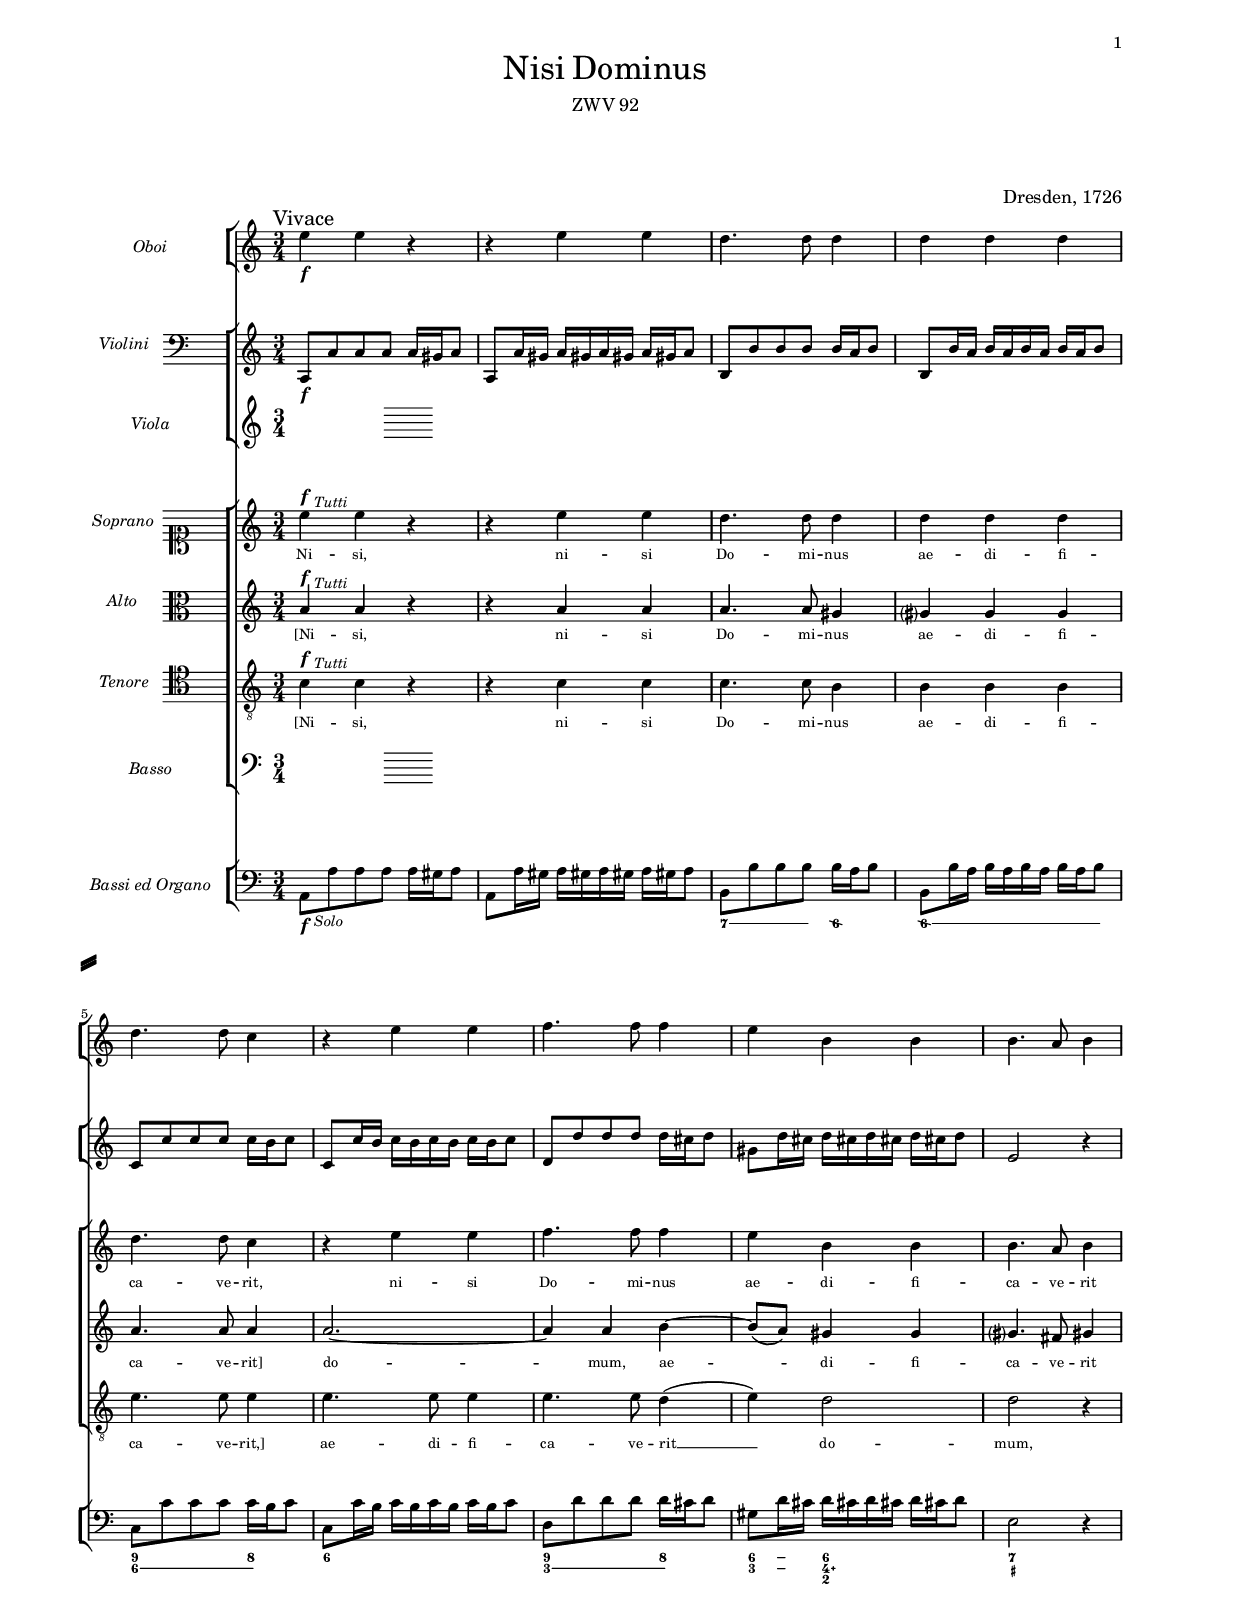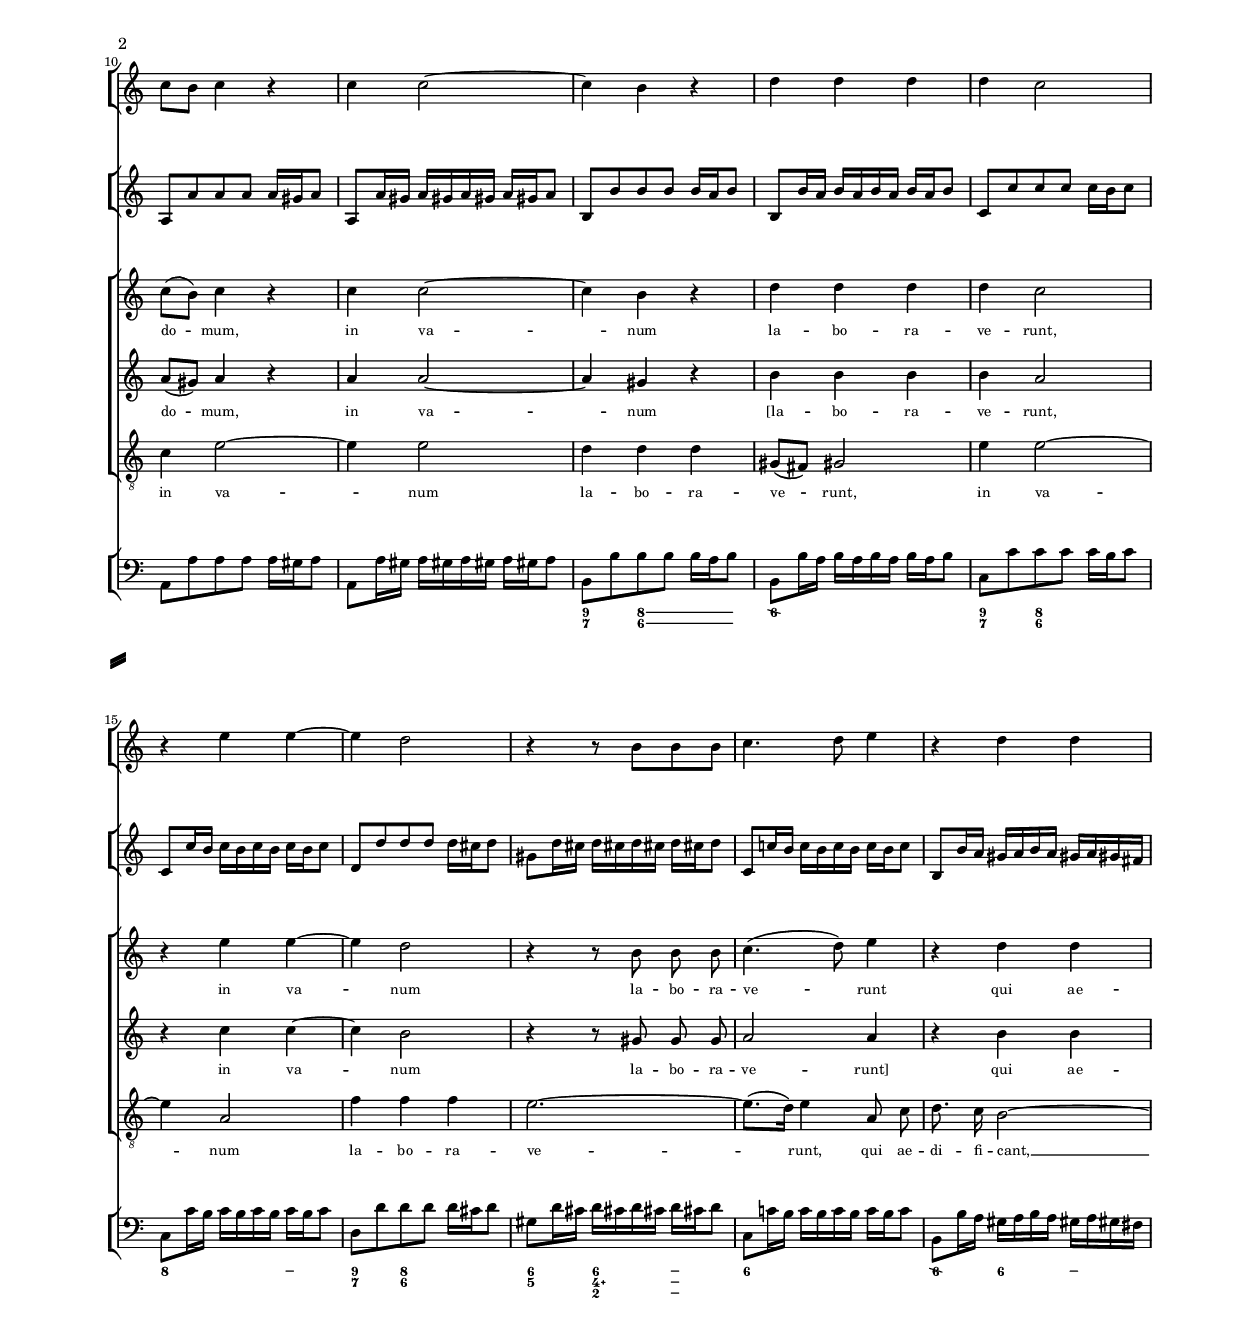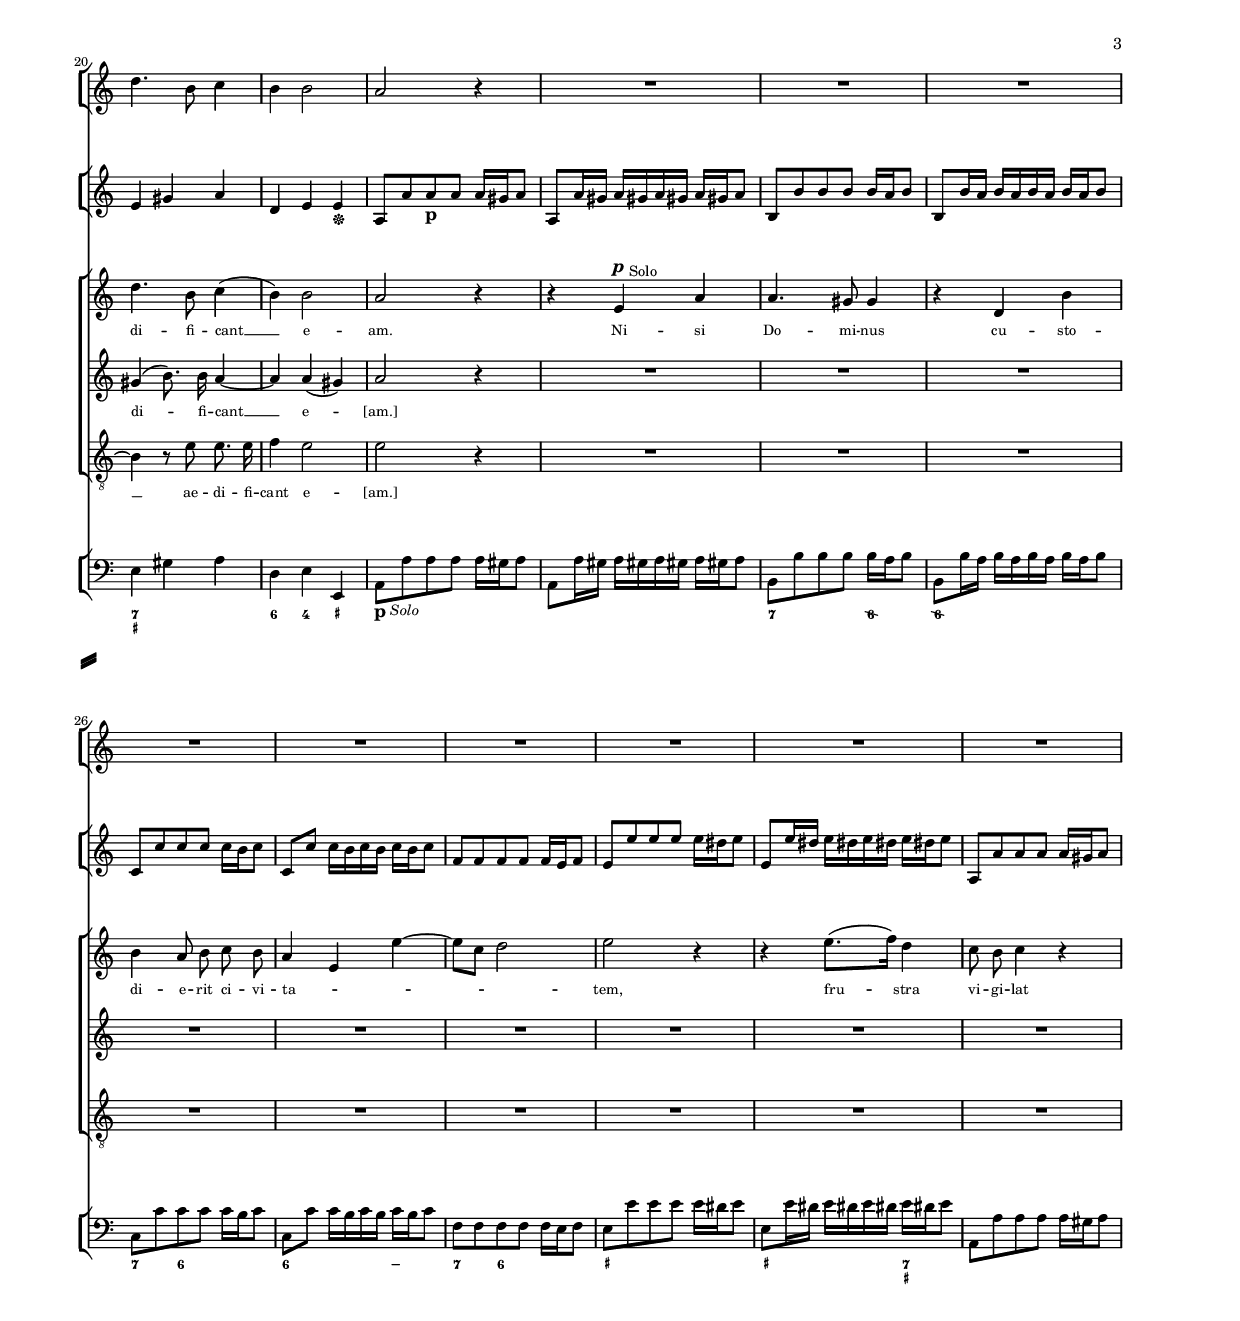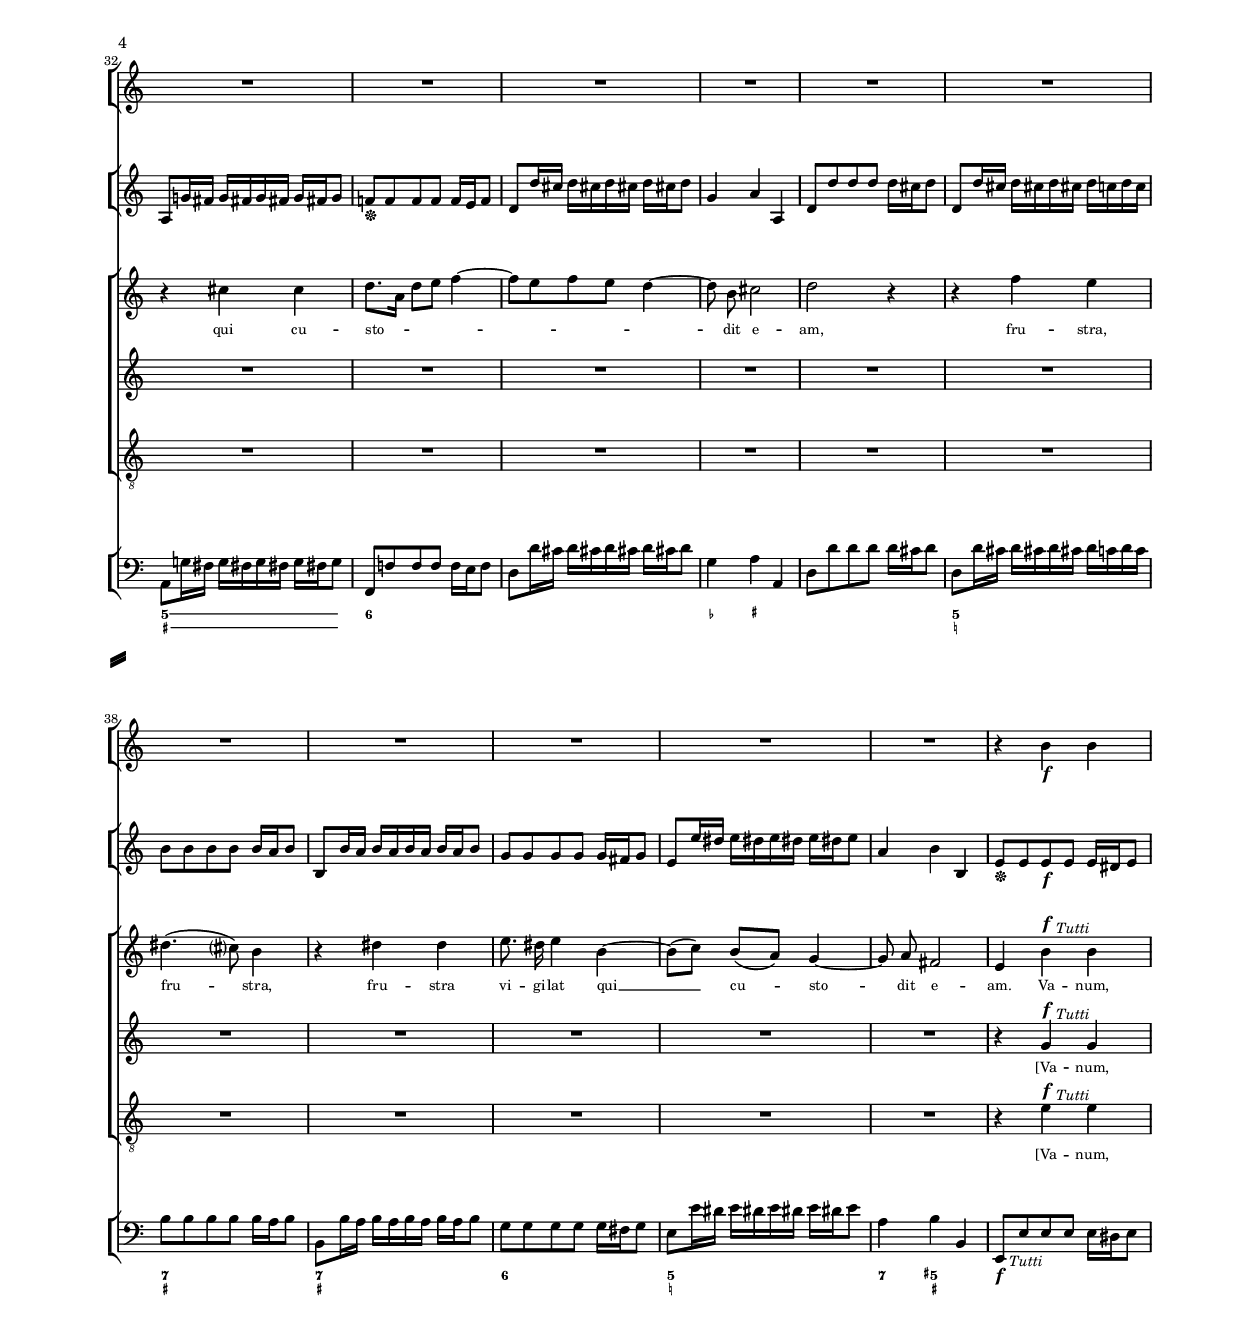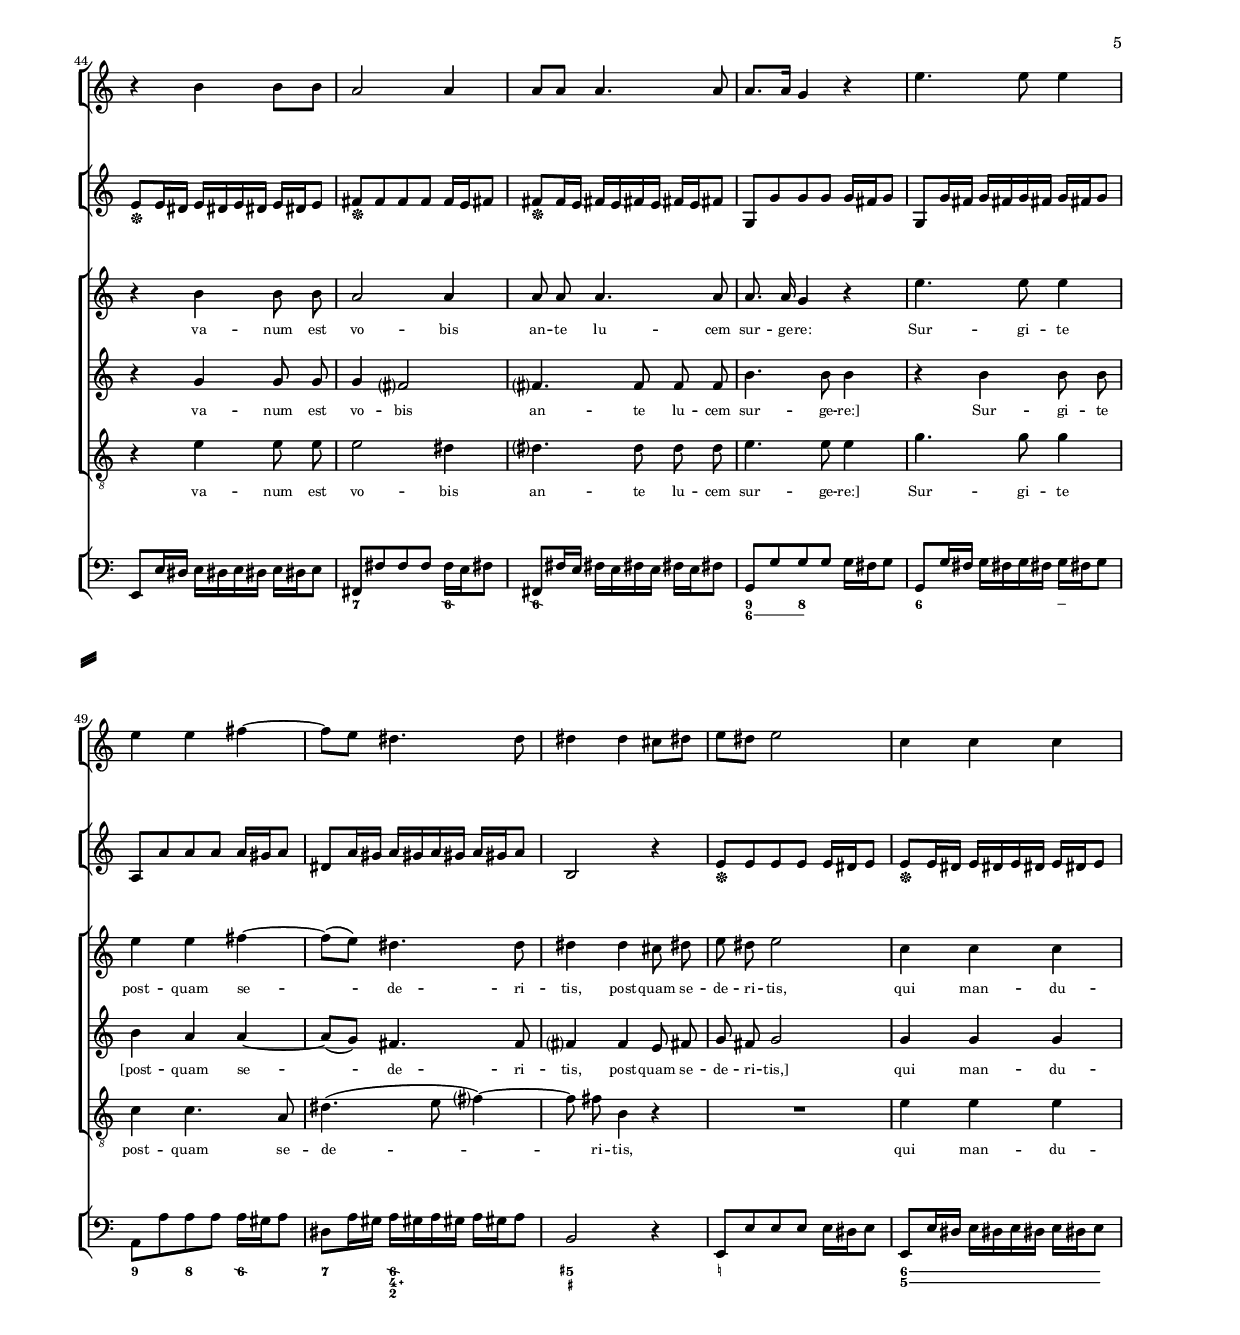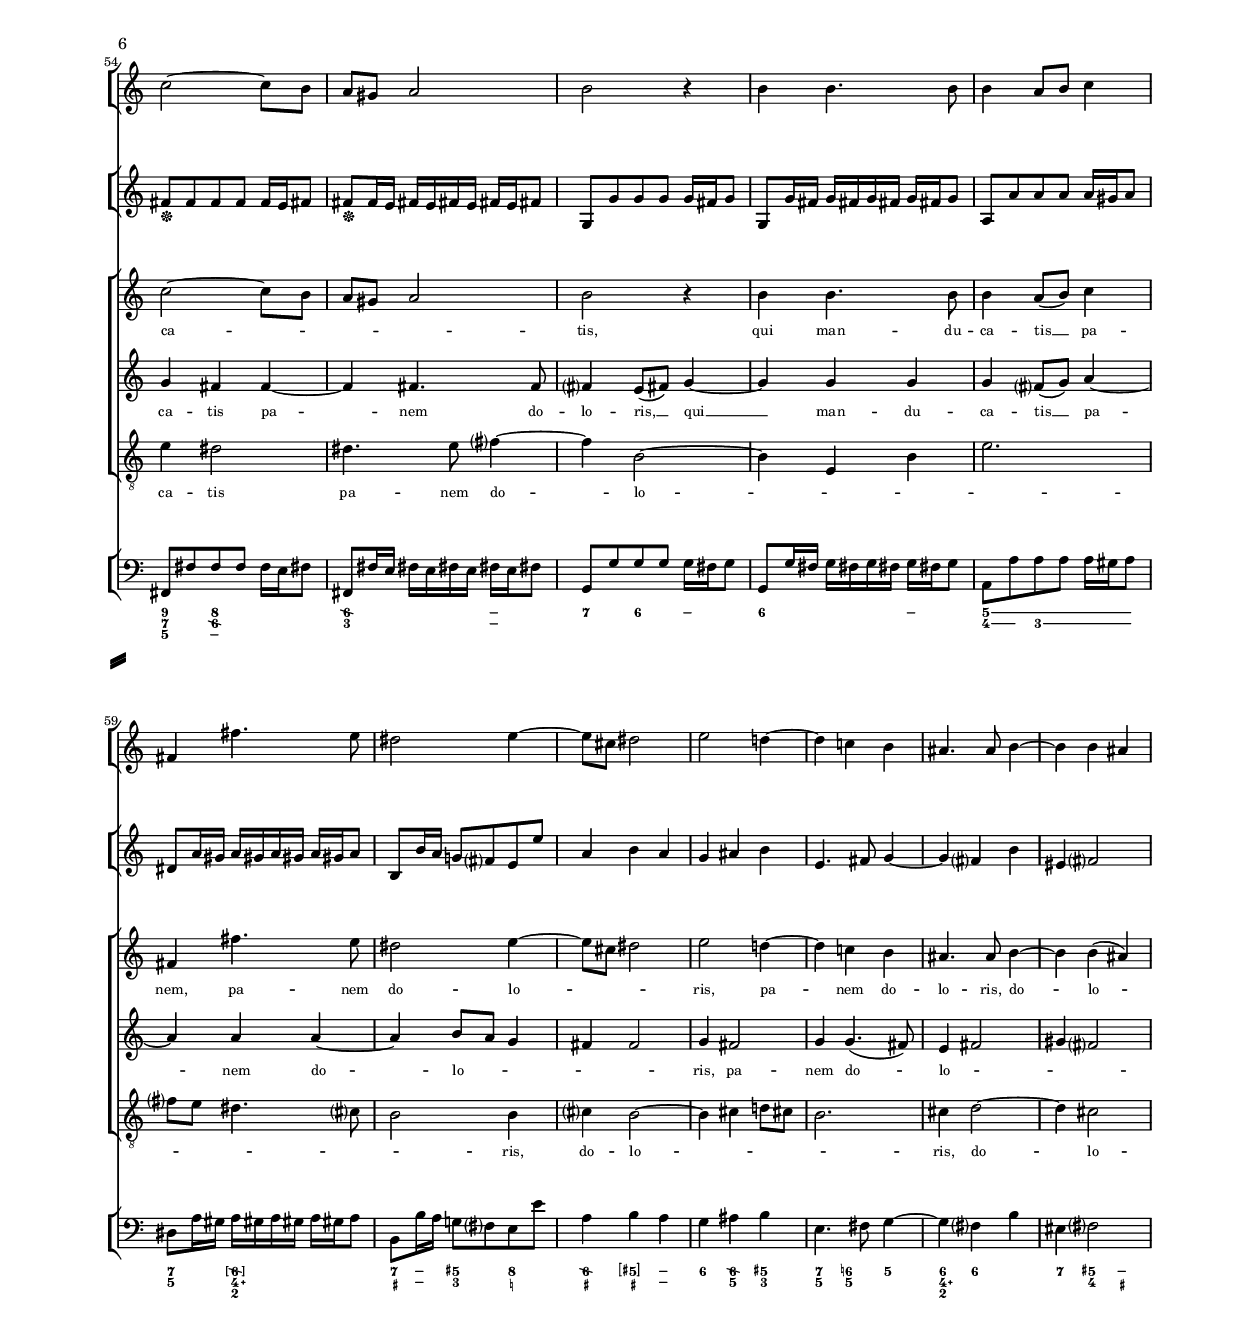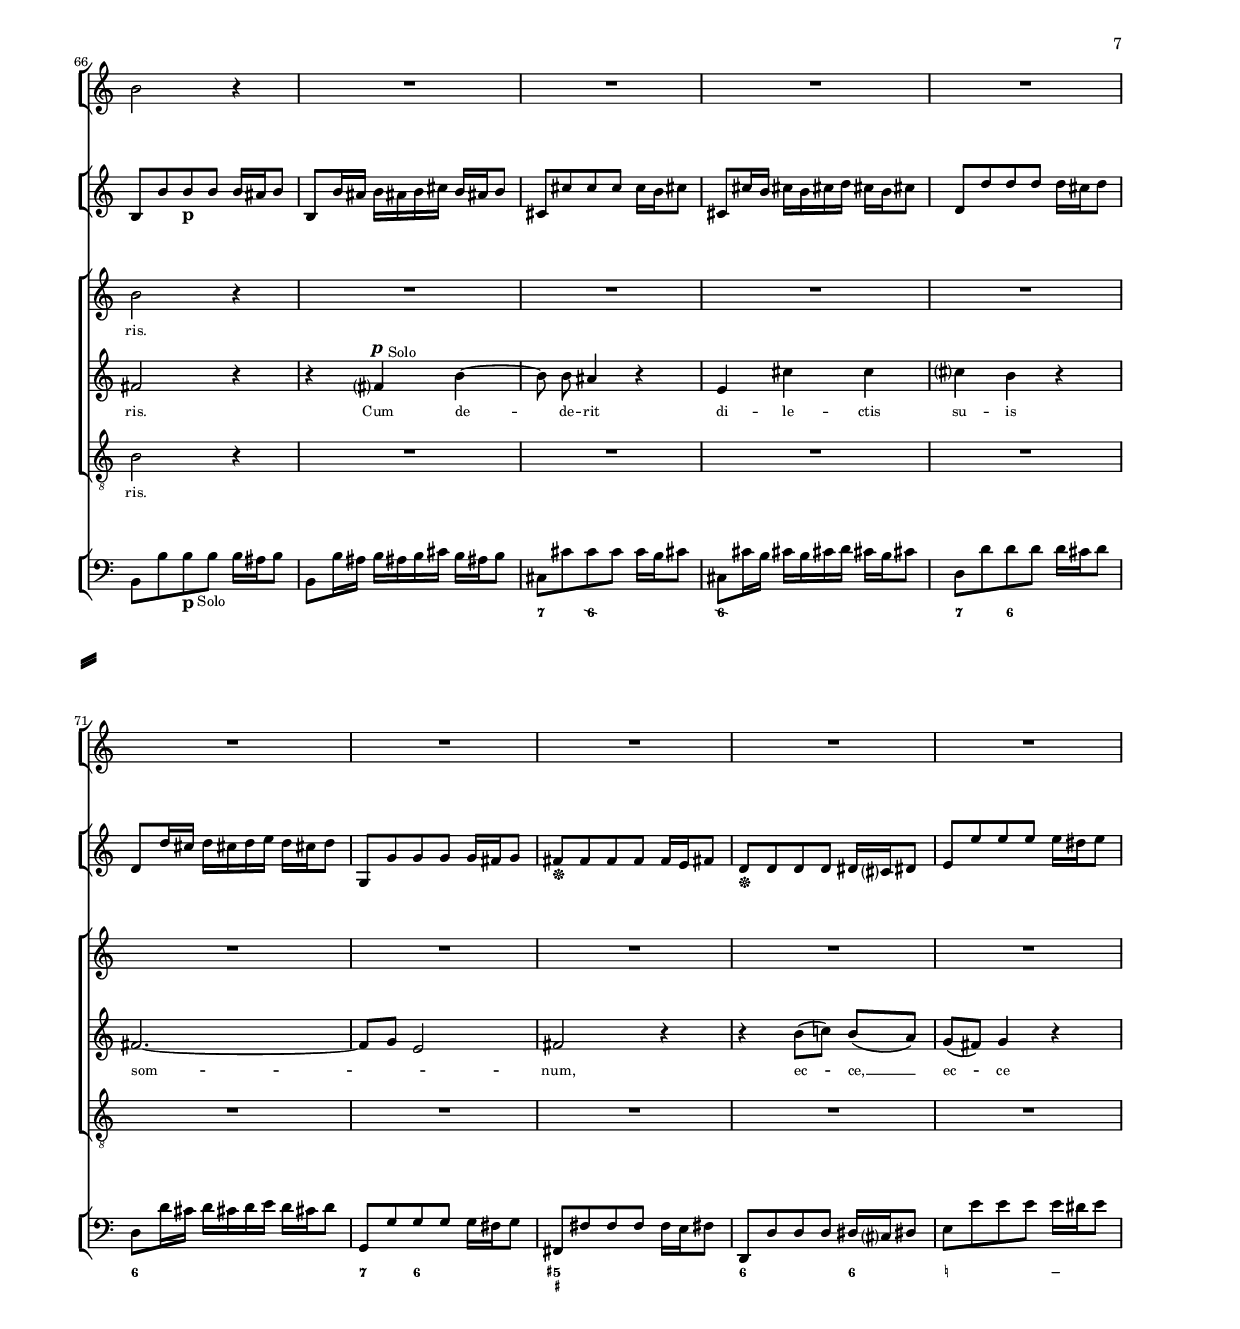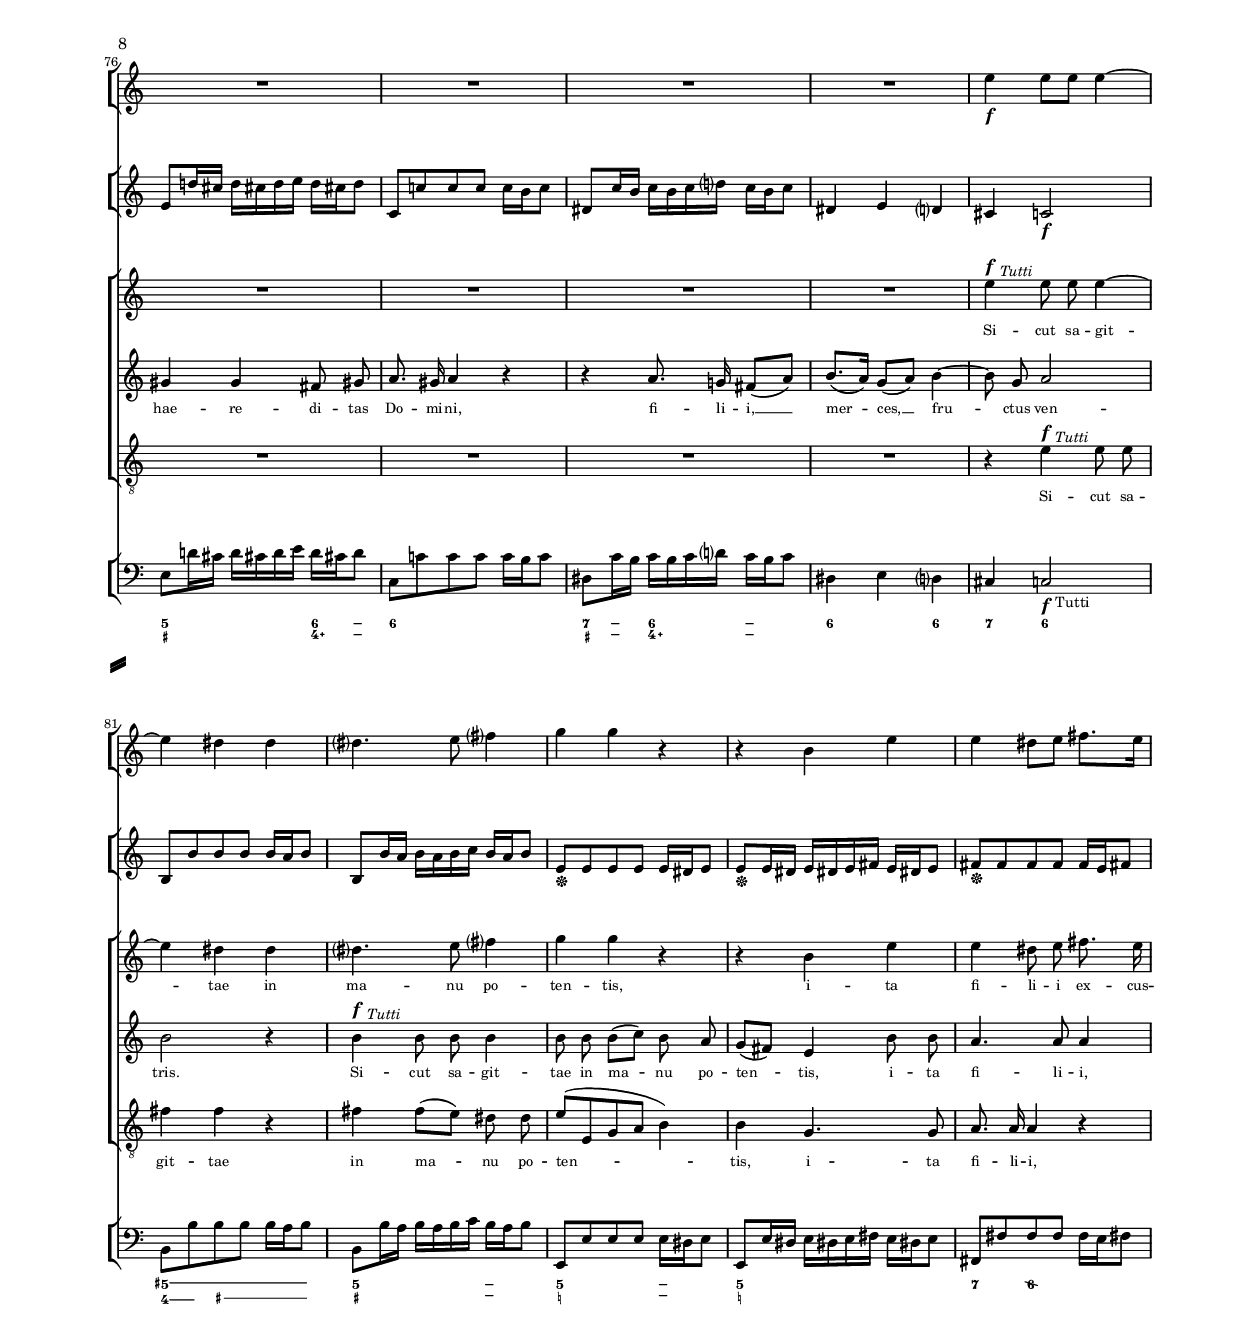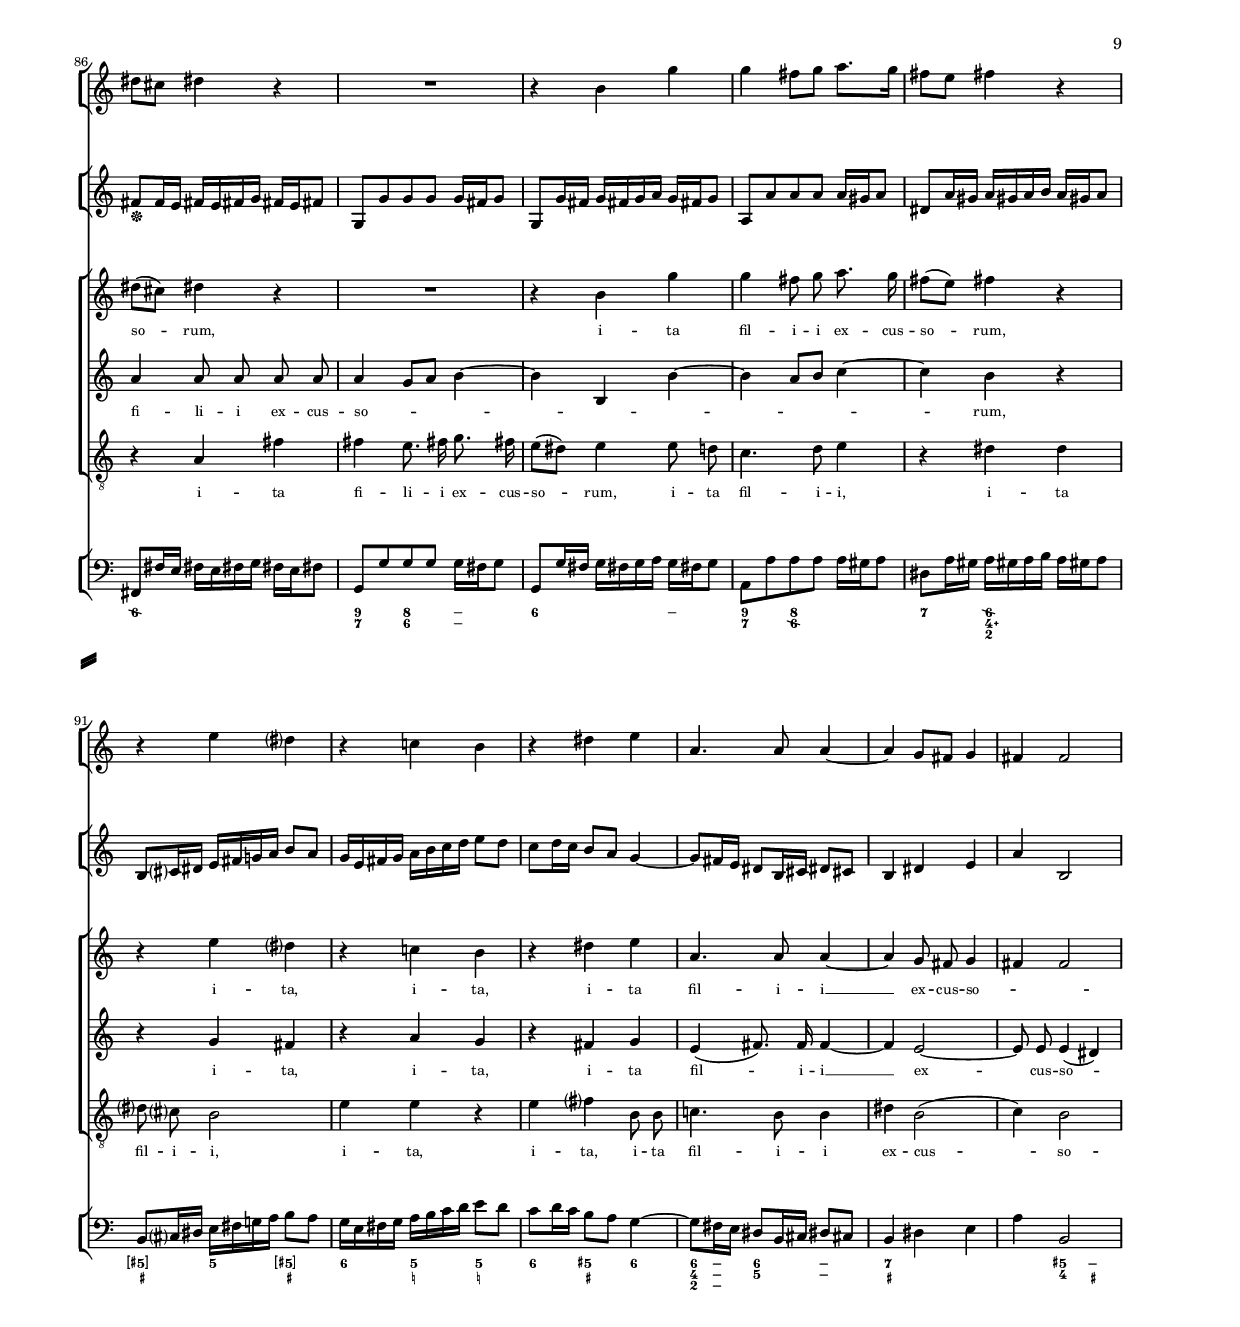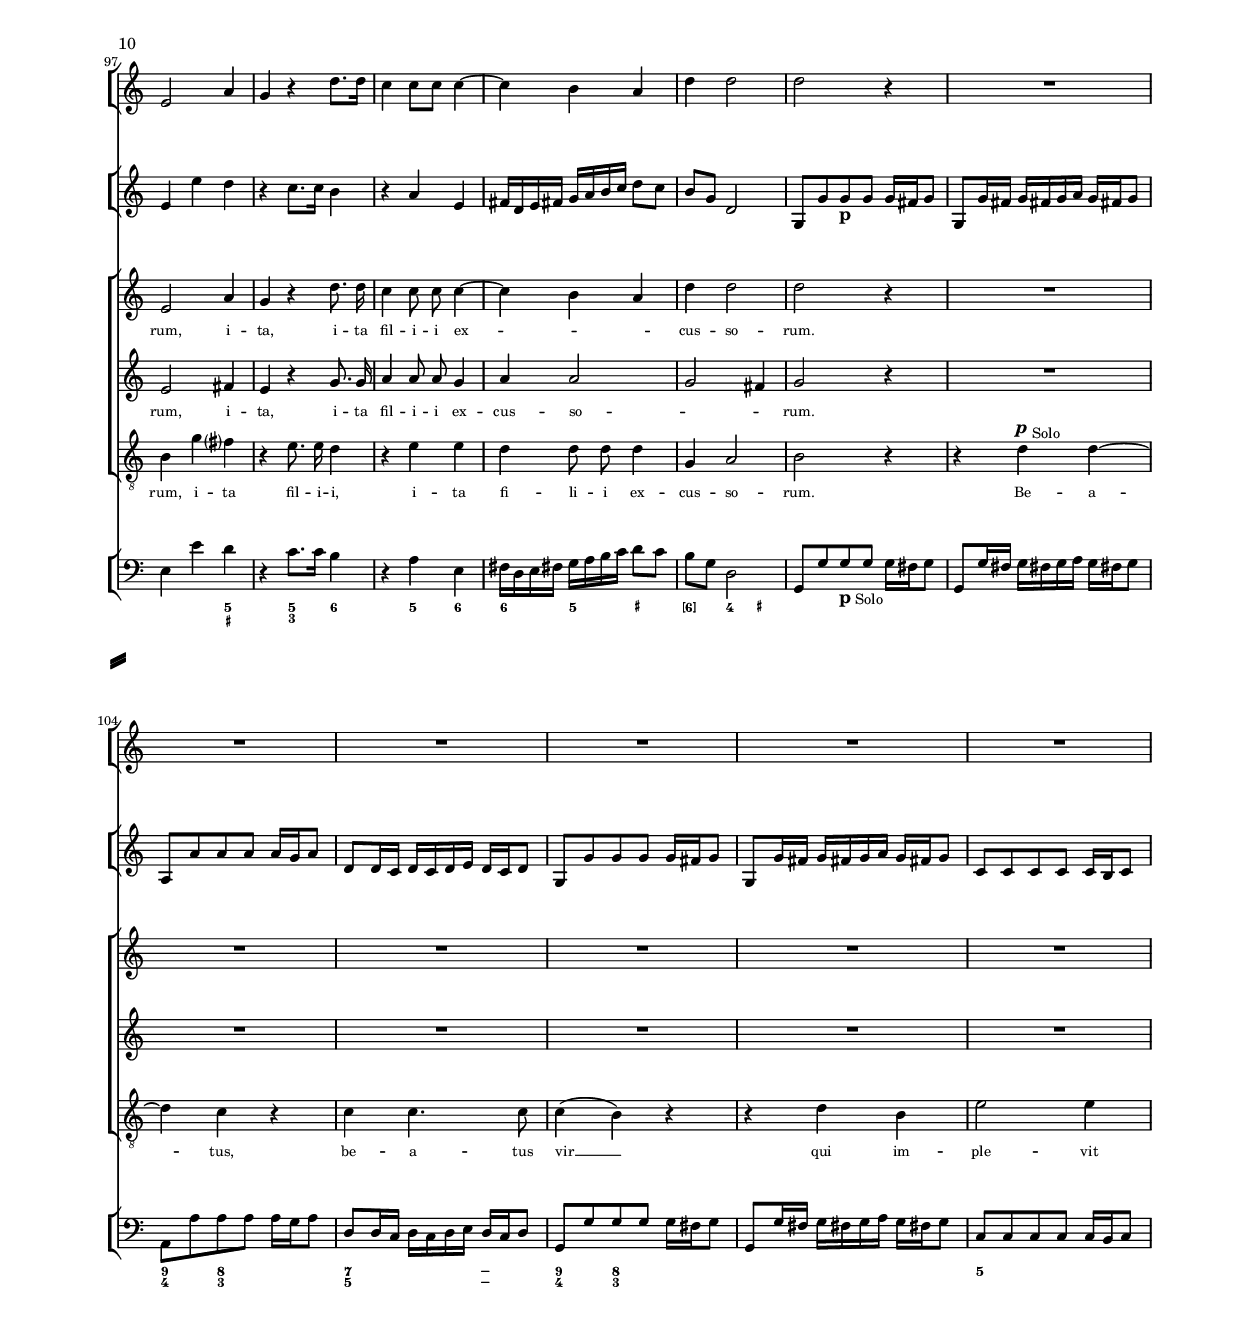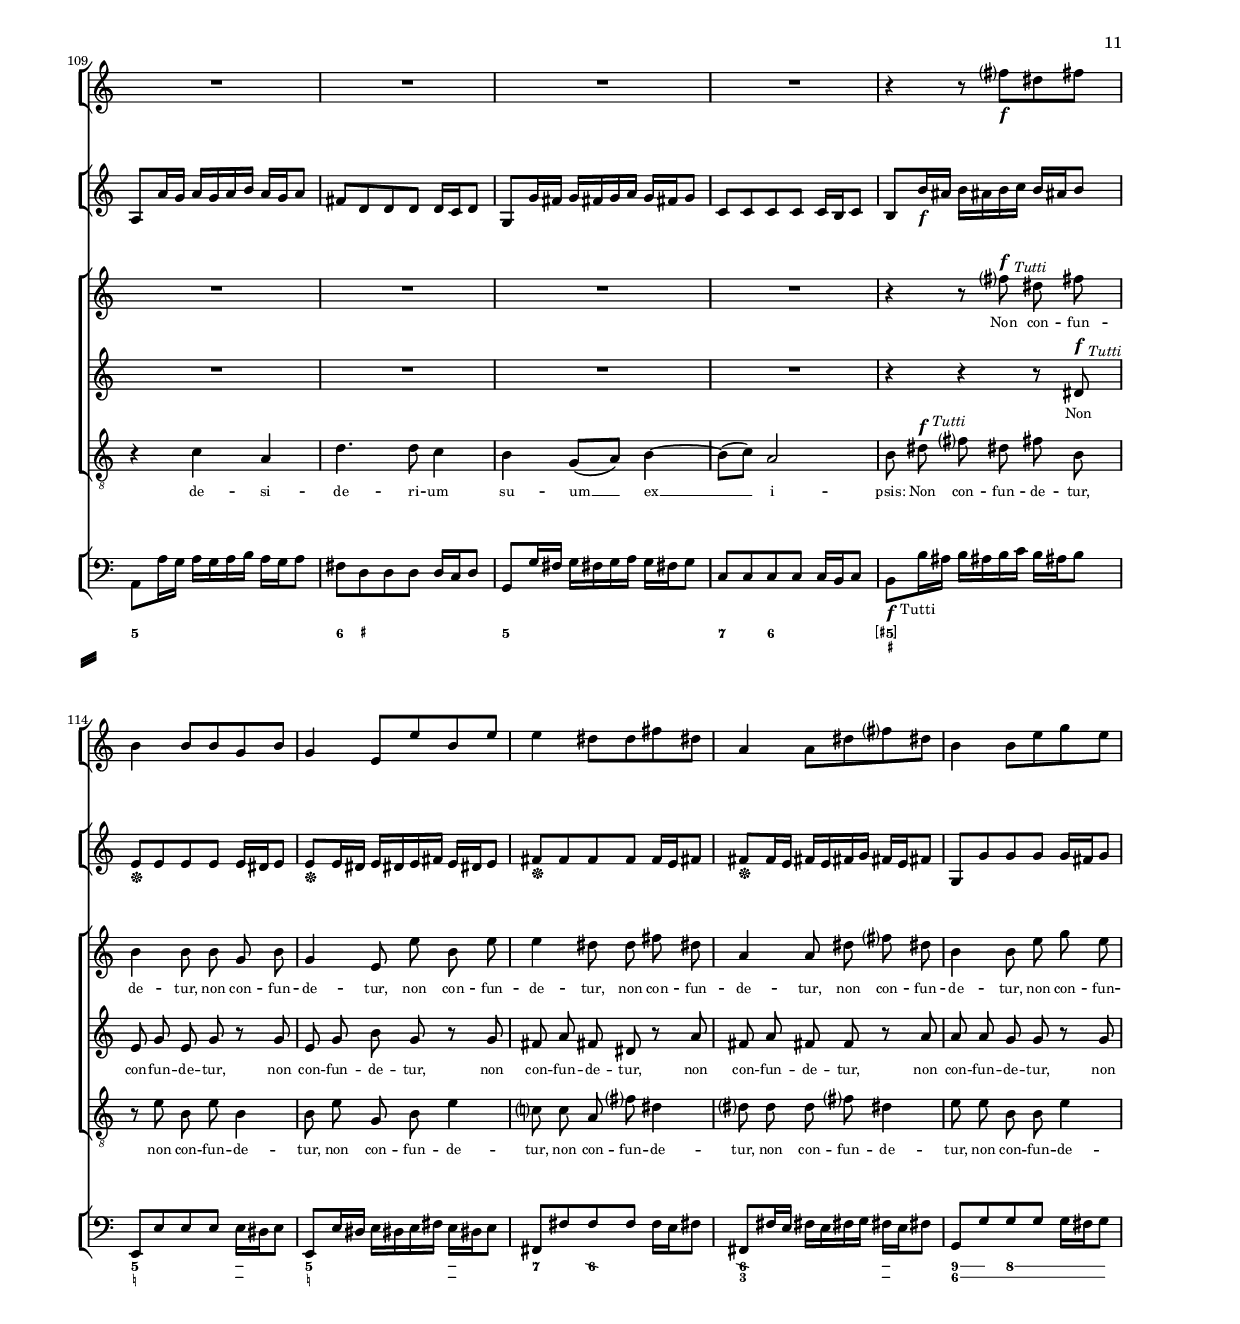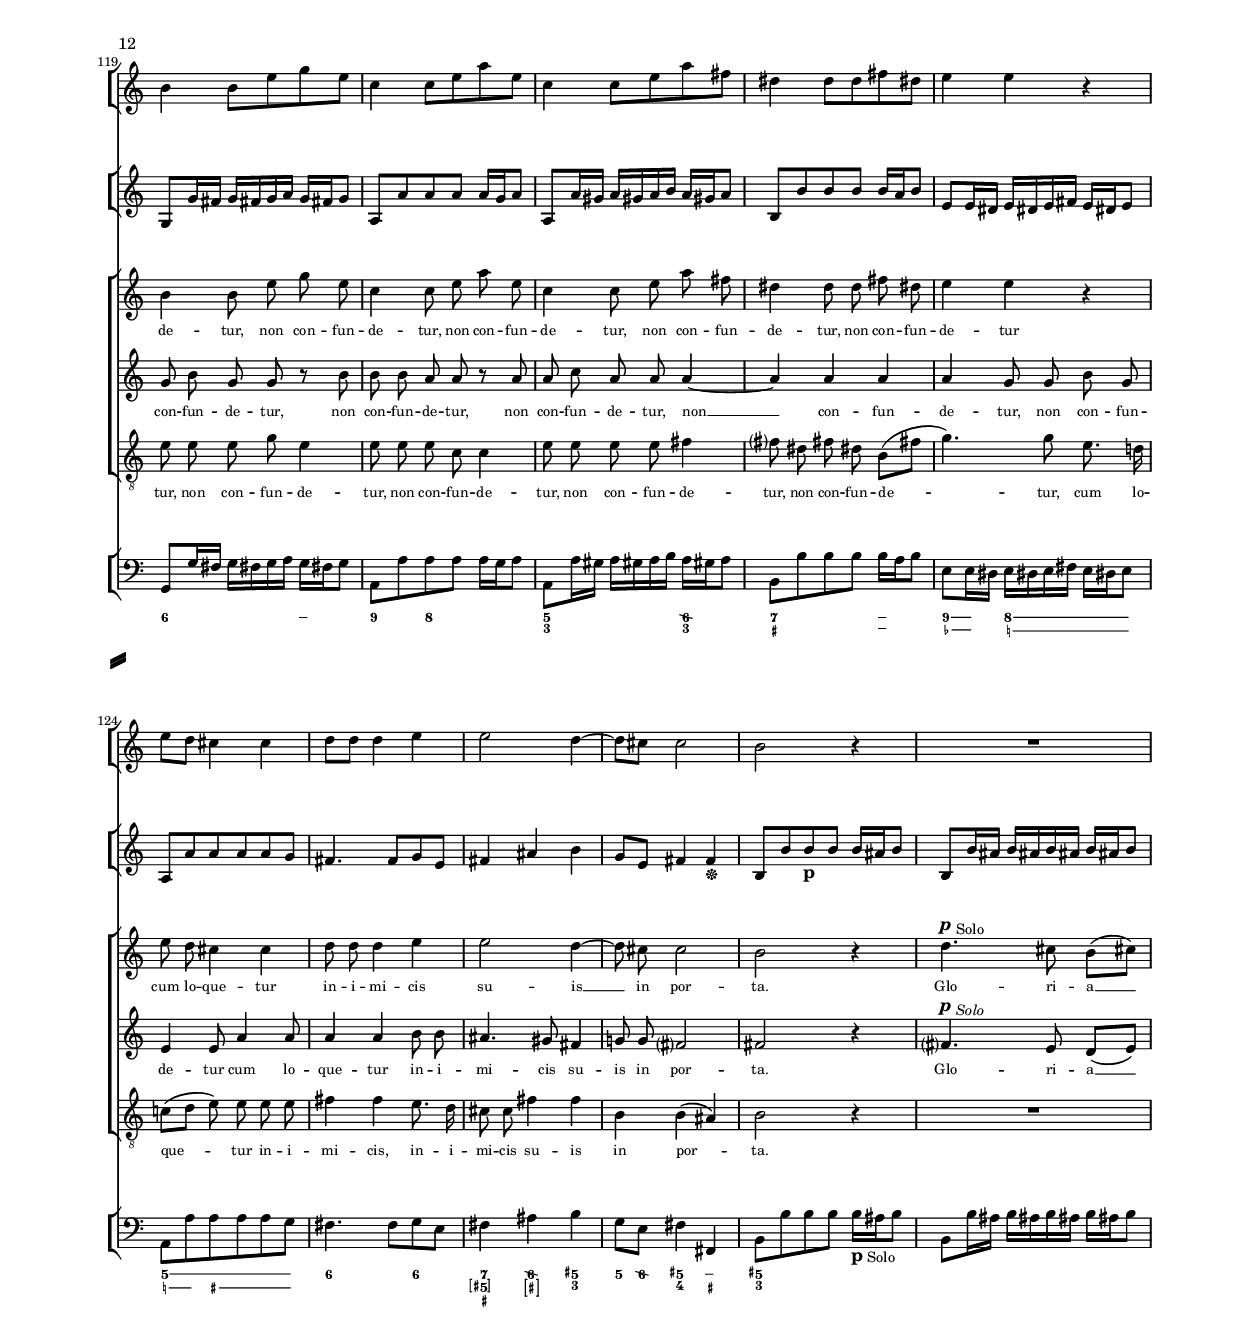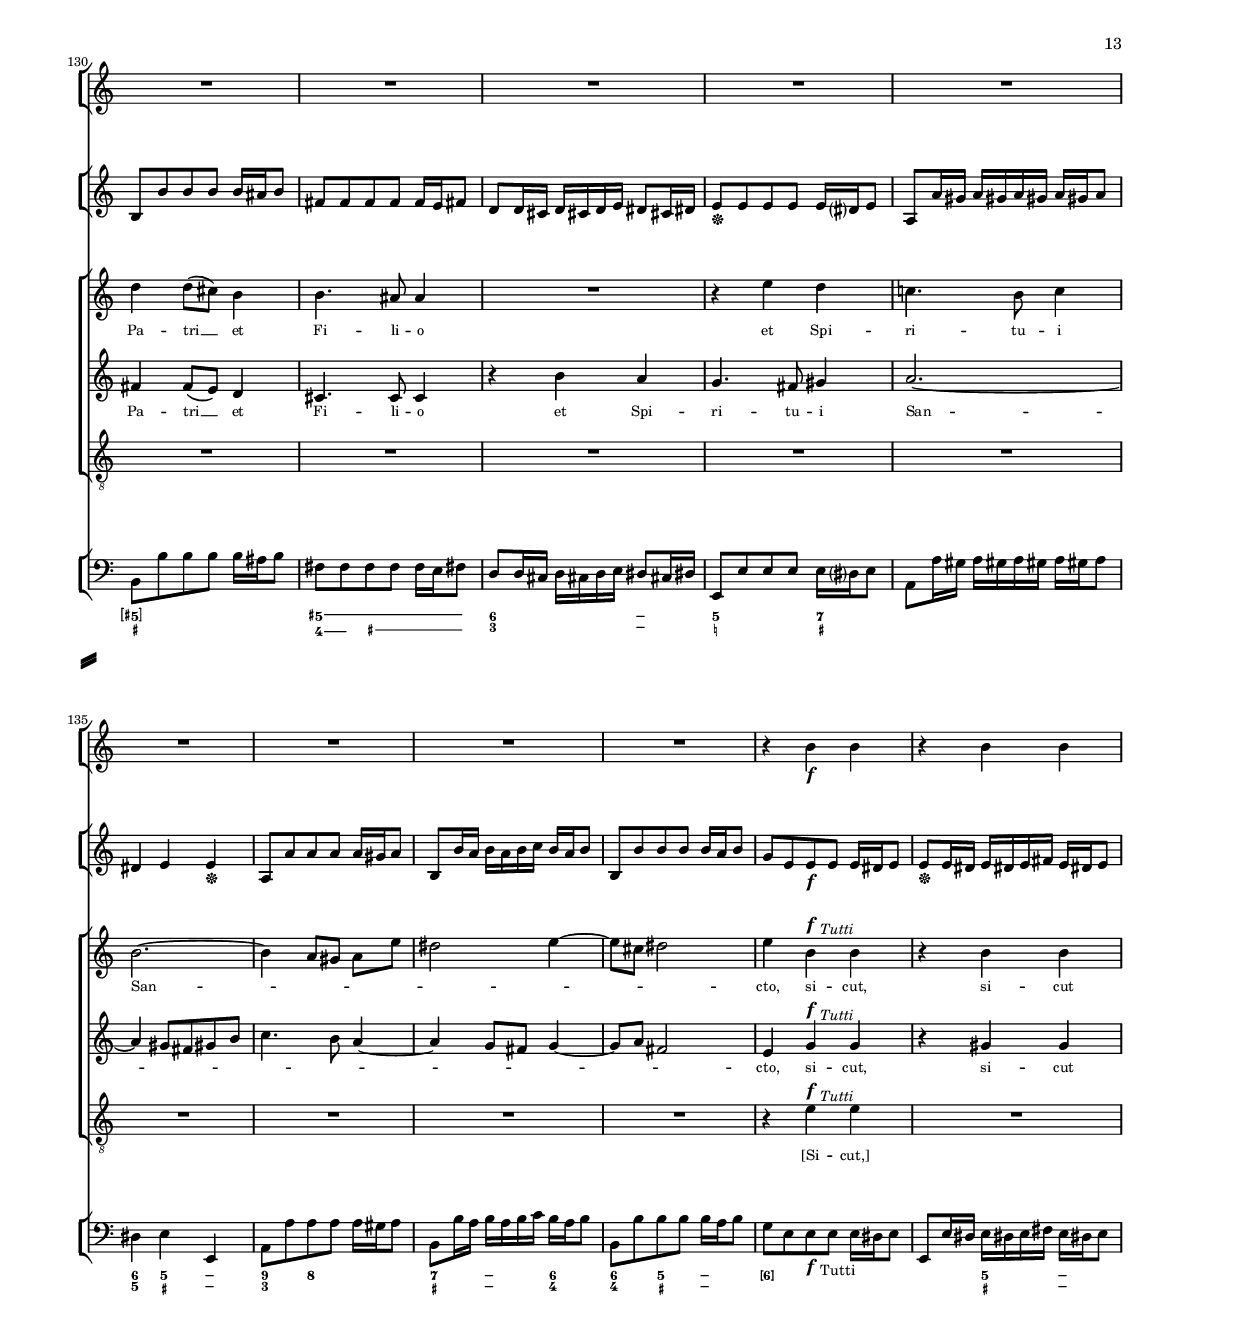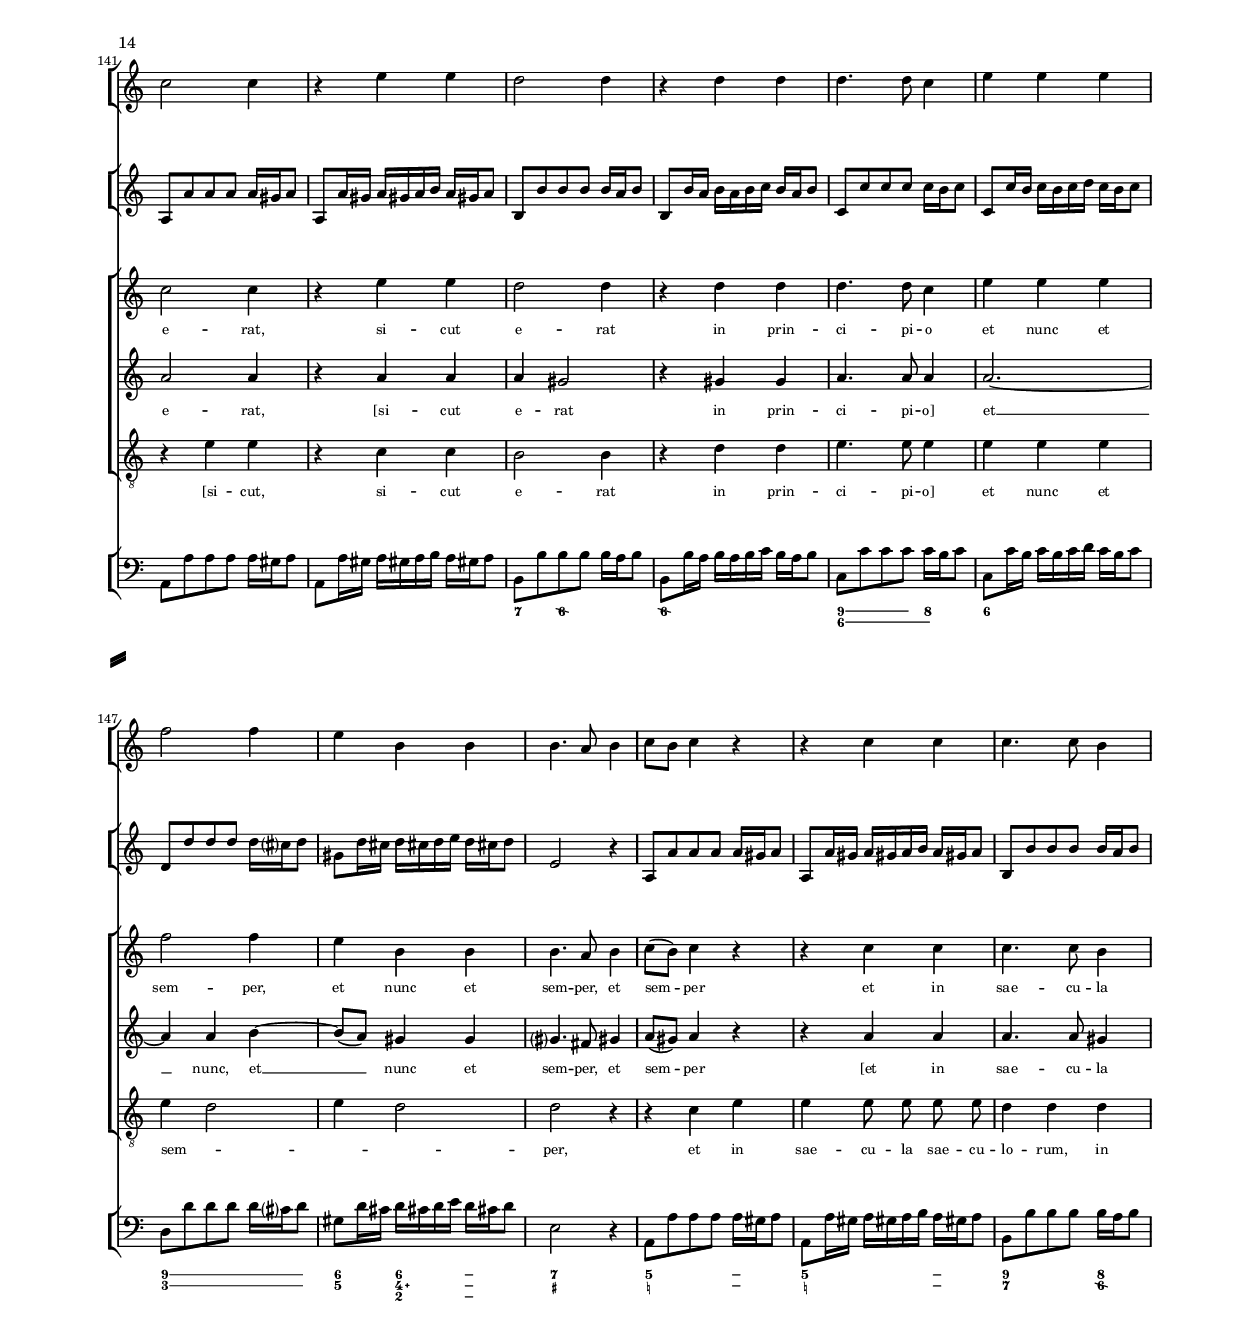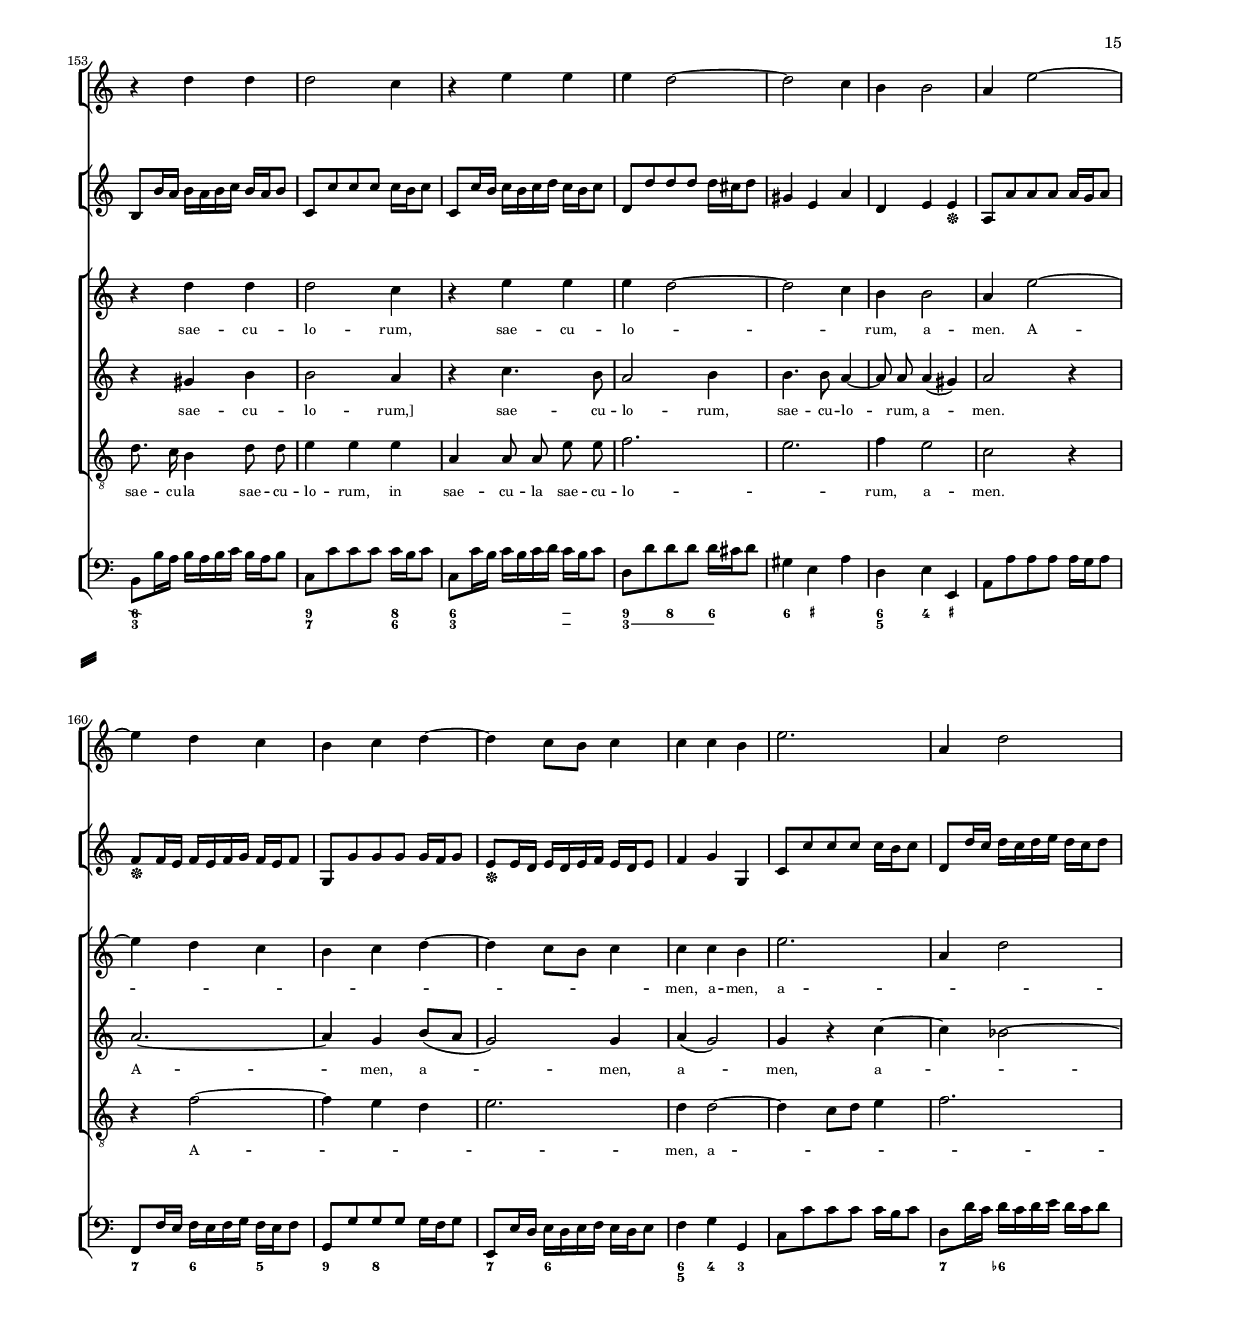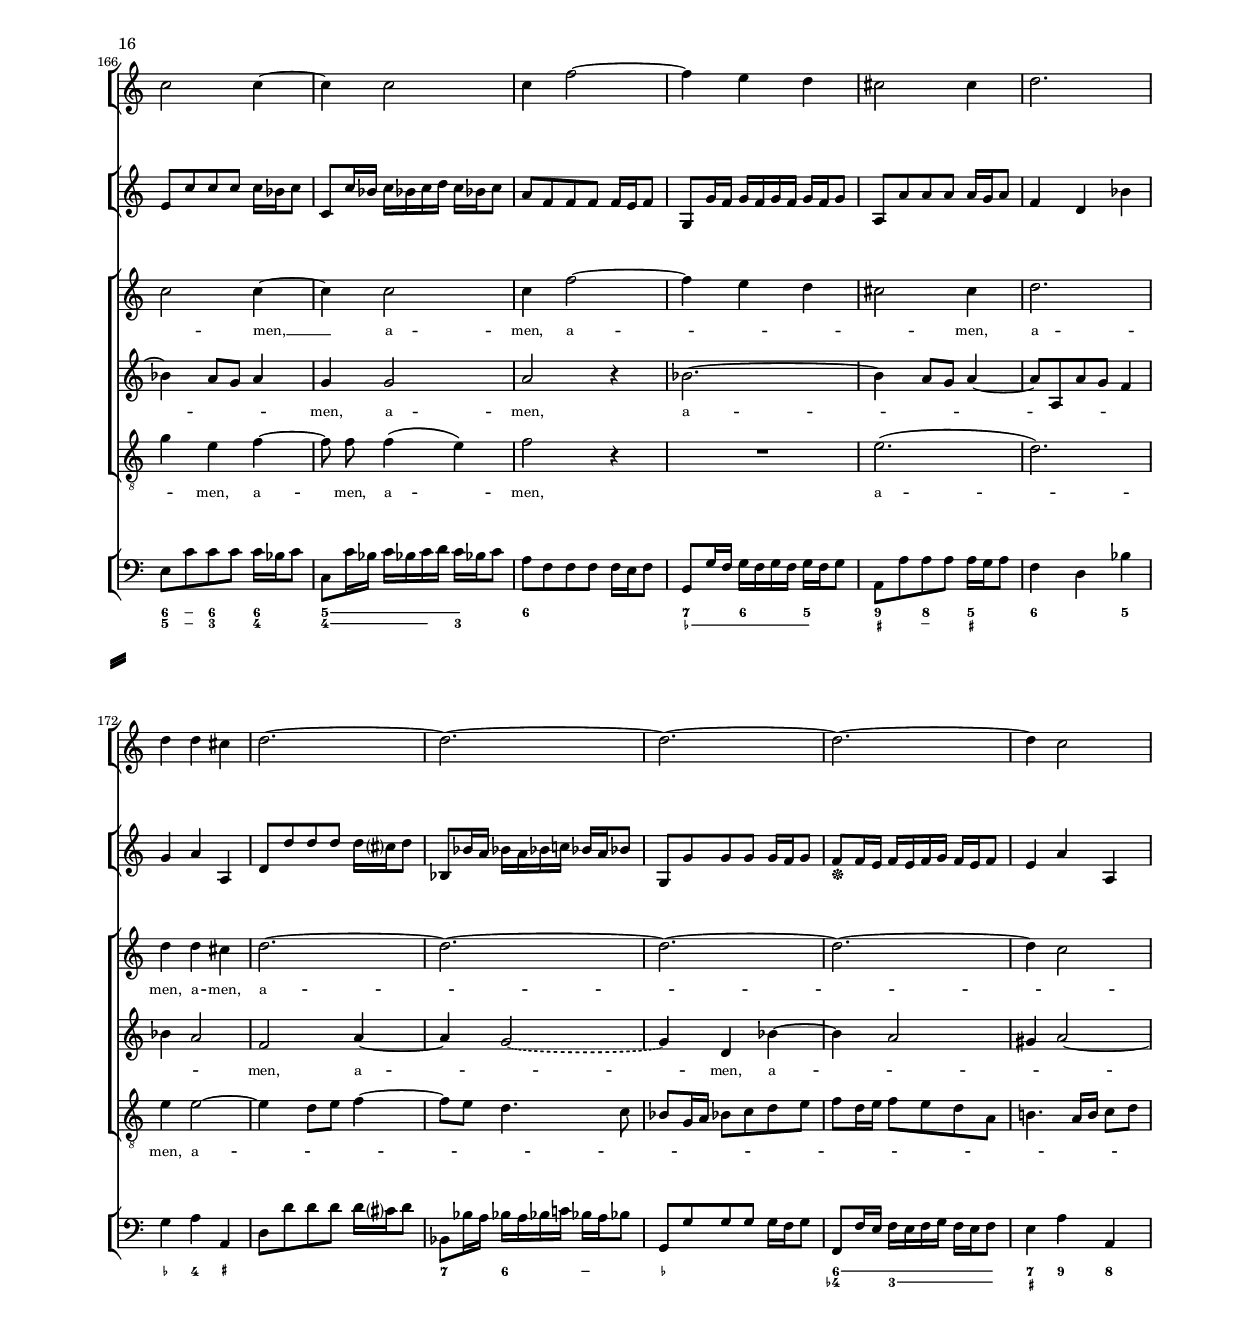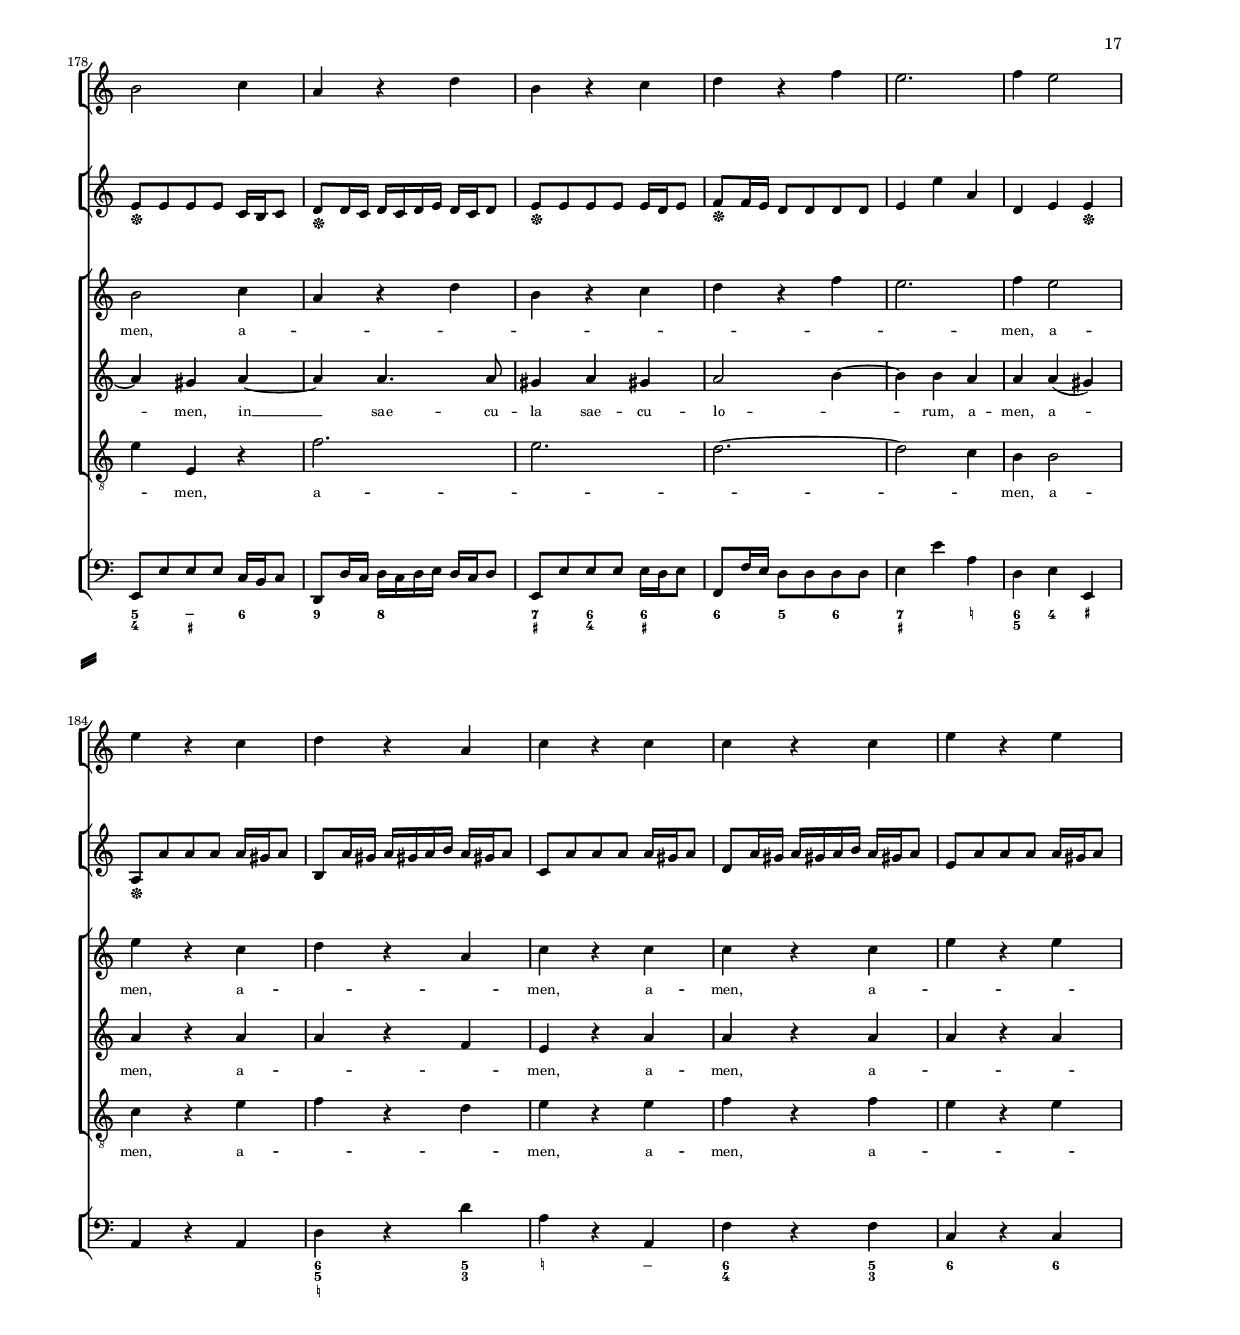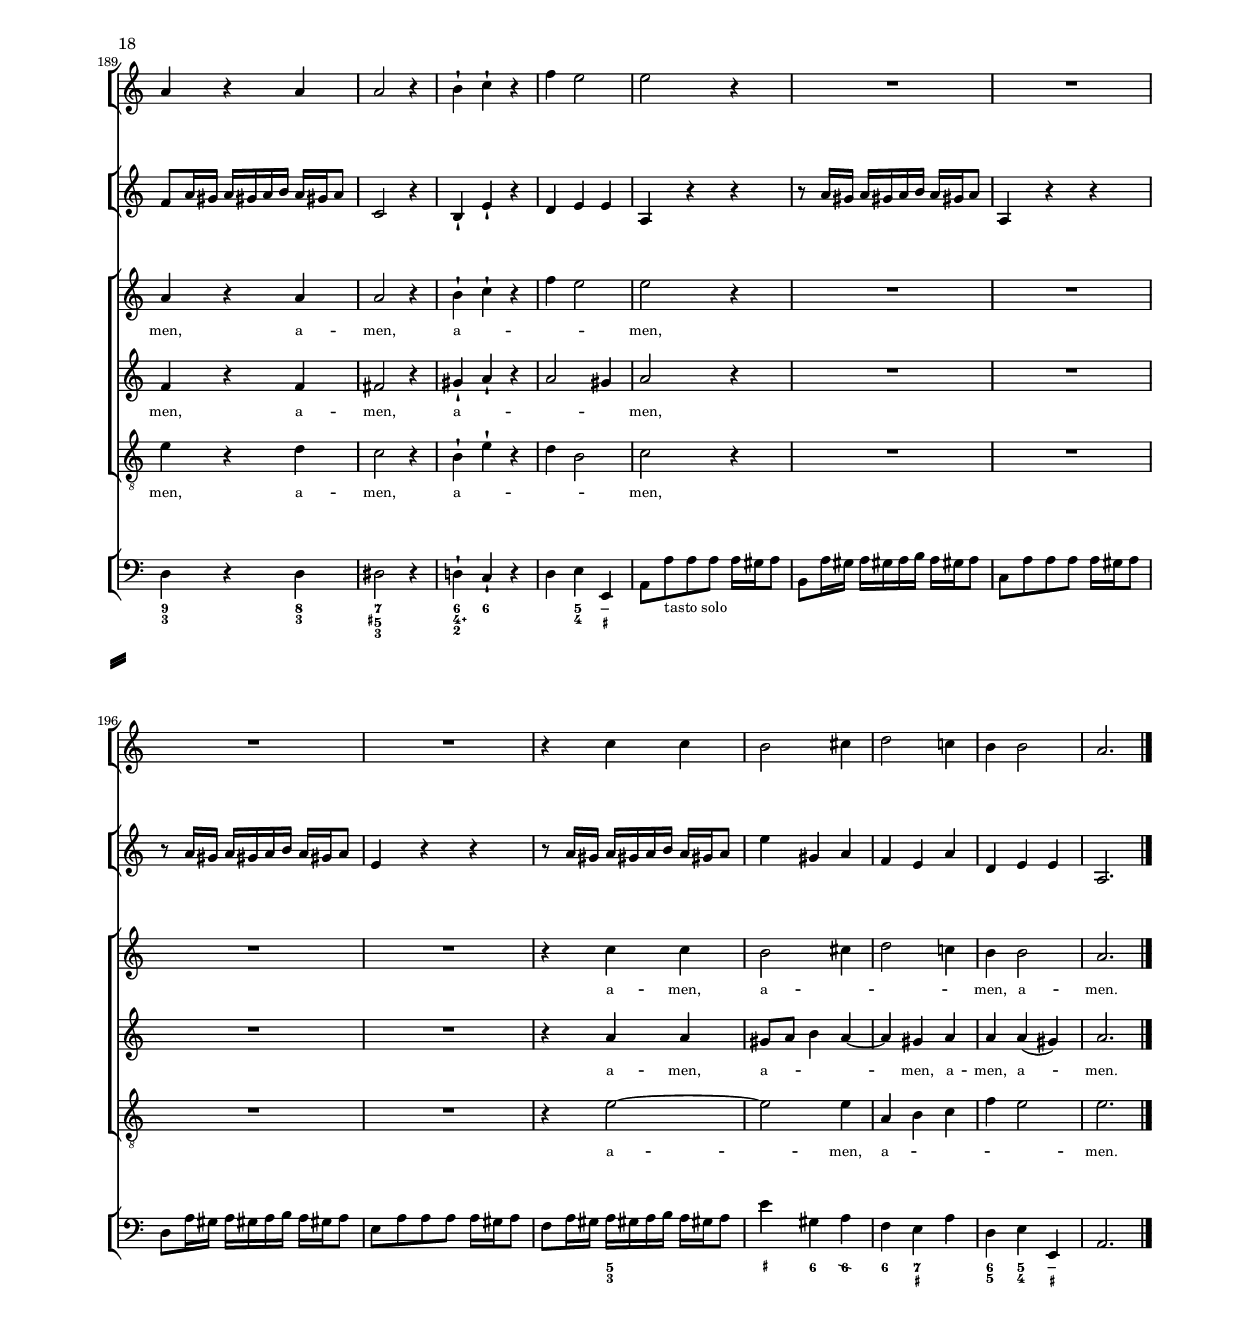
% (c) 2017 by Wolfgang Skala.
% This file is licensed under the Creative Commons Attribution-NonCommercial-ShareAlike 4.0 International License.
% To view a copy of this license, visit http://creativecommons.org/licenses/by-nc-sa/4.0/.

\version "2.18.0"

\include "../definitions.ly"

\paper { first-page-number = #1 }

#(set-global-staff-size 14.14)

\book {
	\bookpart {
		\header {
			title = \markup {
				\medium \center-column {
					\normal-text \larger \larger \line { Nisi Dominus }
					\smaller \smaller \smaller \line { ZWV 92 }
				}
			}
			subtitle = \markup { \vspace #3 \normal-text \larger \larger " " }
			composer = \markup { \larger "Dresden, 1726" }
		}
		\paper { max-systems-per-page = #2 }
		\score {
			<<
				\new StaffGroup <<
					\new Staff {
						\set Staff.instrumentName = "Oboi"
						\NisiDominusOboi
					}
				>>
				\new StaffGroup <<
					\new Staff {
						\set Staff.instrumentName = \NisiDominusVioliniIncipit
						\override Staff.InstrumentName.self-alignment-Y = ##f
						\override Staff.InstrumentName.self-alignment-X = #RIGHT
						\NisiDominusViolini
					}
					\new Staff {
						\set Staff.instrumentName = "Viola"
						\NisiDominusViola
					}
				>>
				\new ChoirStaff <<
					\new Staff {
						\set Staff.instrumentName = \NisiDominusSopranoIncipit
						\override Staff.InstrumentName.self-alignment-Y = ##f
						\override Staff.InstrumentName.self-alignment-X = #RIGHT
						\new Voice = "Soprano" { \dynamicUp \NisiDominusSopranoNotes }
					}
					\new Lyrics \lyricsto Soprano \NisiDominusSopranoLyrics
					
					\new Staff {
						\set Staff.instrumentName = \NisiDominusAltoIncipit
						\override Staff.InstrumentName.self-alignment-Y = ##f
						\override Staff.InstrumentName.self-alignment-X = #RIGHT
						\new Voice = "Alto" { \dynamicUp \NisiDominusAltoNotes }
					}
					\new Lyrics \lyricsto Alto \NisiDominusAltoLyrics
					
					\new Staff {
						\set Staff.instrumentName = \NisiDominusTenoreIncipit
						\override Staff.InstrumentName.self-alignment-Y = ##f
						\override Staff.InstrumentName.self-alignment-X = #RIGHT
						\new Voice = "Tenore" { \dynamicUp \NisiDominusTenoreNotes }
					}
					\new Lyrics \lyricsto Tenore \NisiDominusTenoreLyrics
					
					\new Staff {
						\set Staff.instrumentName = "Basso"
						\new Voice = "Basso" { \dynamicUp \NisiDominusBassoNotes }
					}
					\new Lyrics \lyricsto Basso \NisiDominusBassoLyrics
				>>
				\new StaffGroup <<
					\new Staff {
						\set Staff.instrumentName = "Bassi ed Organo"
						\NisiDominusBassiEdOrgano
					}
				>>
				\new FiguredBass {
					\NisiDominusBassFigures
				}
			>>
			\layout { }
			\midi { \tempo 4 = 110 }
		}
	}
}